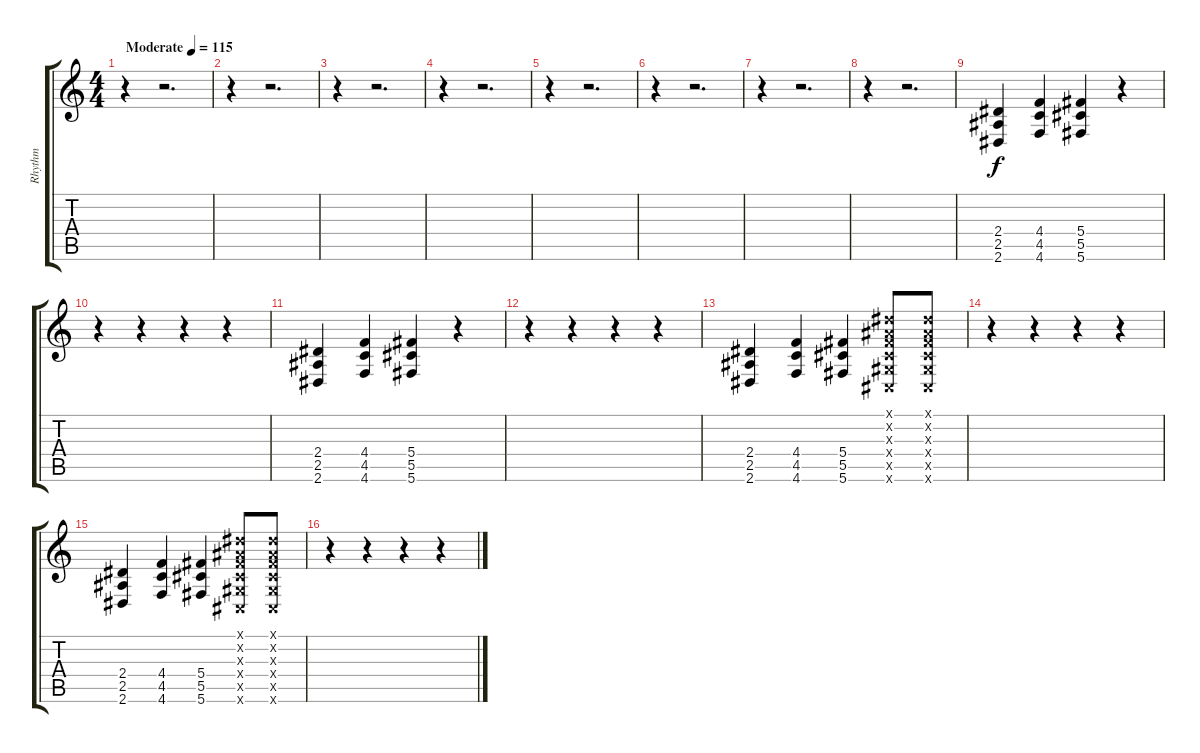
\track ("Rhythm" "Rhythm") {instrument distortionguitar}
\staff {score tabs}
\tuning (Eb4 Bb3 Gb3 Db3 Ab2 Db2) {hide}
\ts (4 4)
\tempo (115 "Moderate")
\clef g2
\ks c
r.4{dy f instrument distortionguitar} r.2{d} |
r.4 r.2{d} |
r.4 r.2{d} |
r.4 r.2{d} |
r.4 r.2{d} |
r.4 r.2{d} |
r.4 r.2{d} |
r.4 r.2{d} |
(2.4 2.5 2.6).4 (4.4 4.5 4.6).4 (5.4 5.5 5.6).4 r.4 |
r.4 r.4 r.4 r.4 |
(2.4 2.5 2.6).4 (4.4 4.5 4.6).4 (5.4 5.5 5.6).4 r.4 |
r.4 r.4 r.4 r.4 |
(2.4 2.5 2.6).4 (4.4 4.5 4.6).4 (5.4 5.5 5.6).4 (0.1{x} 0.2{x} 0.3{x} 0.4{x} 0.5{x} 0.6{x}).8 (0.1{x} 0.2{x} 0.3{x} 0.4{x} 0.5{x} 0.6{x}).8 |
r.4 r.4 r.4 r.4 |
(2.4 2.5 2.6).4 (4.4 4.5 4.6).4 (5.4 5.5 5.6).4 (0.1{x} 0.2{x} 0.3{x} 0.4{x} 0.5{x} 0.6{x}).8 (0.1{x} 0.2{x} 0.3{x} 0.4{x} 0.5{x} 0.6{x}).8 |
r.4 r.4 r.4 r.4
